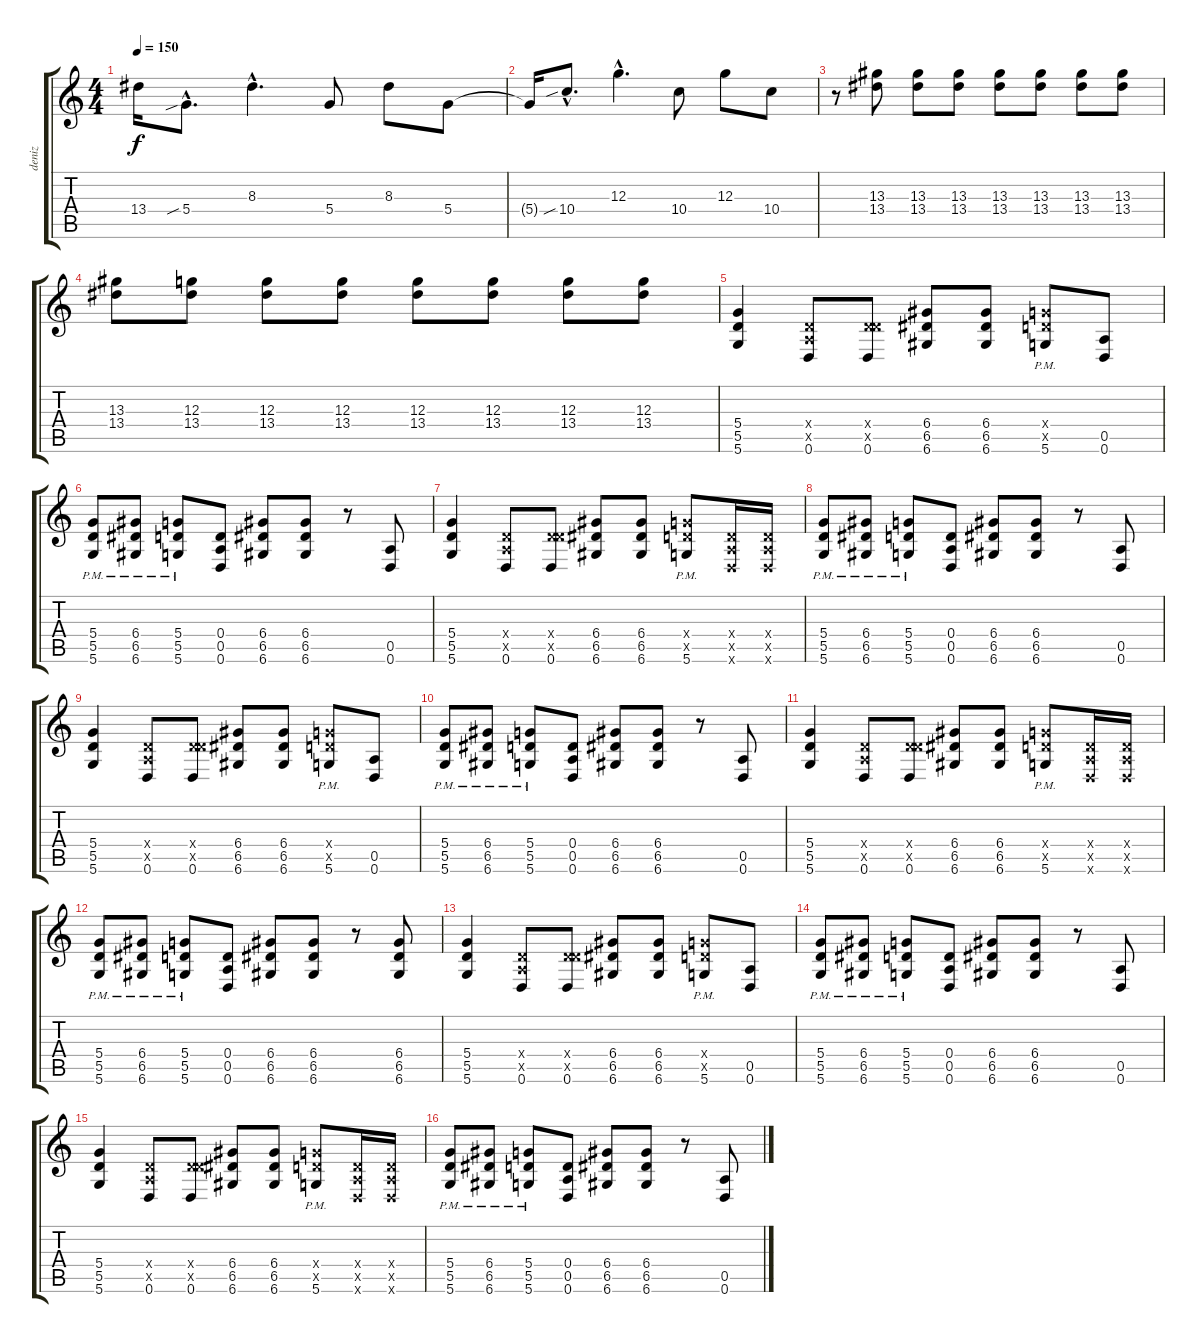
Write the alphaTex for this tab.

\track ("deniz" "deniz") {instrument distortionguitar}
\staff {score tabs}
\tuning (E4 B3 G3 D3 A2 D2) {hide}
\ts (4 4)
\tempo 150
\clef g2
\ks c
13.4{t}.16{dy f} 5.4{sib hac}.8{d} 8.3{hac}.4{d} 5.4.8 8.3.8 5.4.8 |
5.4{t}.16 10.4{sib hac}.8{d} 12.3{hac}.4{d} 10.4.8 12.3.8 10.4.8 |
r.8 (13.3 13.4).8 (13.3 13.4).8 (13.3 13.4).8 (13.3 13.4).8 (13.3 13.4).8 (13.3 13.4).8 (13.3 13.4).8 |
(13.3 13.4).8 (12.3 13.4).8 (12.3 13.4).8 (12.3 13.4).8 (12.3 13.4).8 (12.3 13.4).8 (12.3 13.4).8 (12.3 13.4).8 |
(5.4 5.5 5.6).4{volume 13} (0.4{x} 0.5{x} 0.6).8 (0.4{x} 5.5{x} 0.6).8 (6.4 6.5 6.6).8 (6.4 6.5 6.6).8 (5.4{x} 5.5{x} 5.6{pm}).8 (0.5 0.6).8 |
(5.4{pm} 5.5{pm} 5.6{pm}).8 (6.4{pm} 6.5{pm} 6.6{pm}).8 (5.4{pm} 5.5{pm} 5.6{pm}).8 (0.4 0.5 0.6).8 (6.4 6.5 6.6).8 (6.4 6.5 6.6).8 r.8 (0.5 0.6).8 |
(5.4 5.5 5.6).4 (0.4{x} 0.5{x} 0.6).8 (0.4{x} 5.5{x} 0.6).8 (6.4 6.5 6.6).8 (6.4 6.5 6.6).8 (5.4{x} 5.5{x} 5.6{pm}).8 (0.4{x} 0.5{x} 0.6{x}).16 (0.4{x} 0.5{x} 0.6{x}).16 |
(5.4{pm} 5.5{pm} 5.6{pm}).8 (6.4{pm} 6.5{pm} 6.6{pm}).8 (5.4{pm} 5.5{pm} 5.6{pm}).8 (0.4 0.5 0.6).8 (6.4 6.5 6.6).8 (6.4 6.5 6.6).8 r.8 (0.5 0.6).8 |
(5.4 5.5 5.6).4 (0.4{x} 0.5{x} 0.6).8 (0.4{x} 5.5{x} 0.6).8 (6.4 6.5 6.6).8 (6.4 6.5 6.6).8 (5.4{x} 5.5{x} 5.6{pm}).8 (0.5 0.6).8 |
(5.4{pm} 5.5{pm} 5.6{pm}).8 (6.4{pm} 6.5{pm} 6.6{pm}).8 (5.4{pm} 5.5{pm} 5.6{pm}).8 (0.4 0.5 0.6).8 (6.4 6.5 6.6).8 (6.4 6.5 6.6).8 r.8 (0.5 0.6).8 |
(5.4 5.5 5.6).4 (0.4{x} 0.5{x} 0.6).8 (0.4{x} 5.5{x} 0.6).8 (6.4 6.5 6.6).8 (6.4 6.5 6.6).8 (5.4{x} 5.5{x} 5.6{pm}).8 (0.4{x} 0.5{x} 0.6{x}).16 (0.4{x} 0.5{x} 0.6{x}).16 |
(5.4{pm} 5.5{pm} 5.6{pm}).8 (6.4{pm} 6.5{pm} 6.6{pm}).8 (5.4{pm} 5.5{pm} 5.6{pm}).8 (0.4 0.5 0.6).8 (6.4 6.5 6.6).8 (6.4 6.5 6.6).8 r.8 (6.4 6.5 6.6).8 |
(5.4 5.5 5.6).4 (0.4{x} 0.5{x} 0.6).8 (0.4{x} 5.5{x} 0.6).8 (6.4 6.5 6.6).8 (6.4 6.5 6.6).8 (5.4{x} 5.5{x} 5.6{pm}).8 (0.5 0.6).8 |
(5.4{pm} 5.5{pm} 5.6{pm}).8 (6.4{pm} 6.5{pm} 6.6{pm}).8 (5.4{pm} 5.5{pm} 5.6{pm}).8 (0.4 0.5 0.6).8 (6.4 6.5 6.6).8 (6.4 6.5 6.6).8 r.8 (0.5 0.6).8 |
(5.4 5.5 5.6).4 (0.4{x} 0.5{x} 0.6).8 (0.4{x} 5.5{x} 0.6).8 (6.4 6.5 6.6).8 (6.4 6.5 6.6).8 (5.4{x} 5.5{x} 5.6{pm}).8 (0.4{x} 0.5{x} 0.6{x}).16 (0.4{x} 0.5{x} 0.6{x}).16 |
(5.4{pm} 5.5{pm} 5.6{pm}).8 (6.4{pm} 6.5{pm} 6.6{pm}).8 (5.4{pm} 5.5{pm} 5.6{pm}).8 (0.4 0.5 0.6).8 (6.4 6.5 6.6).8 (6.4 6.5 6.6).8 r.8 (0.5 0.6).8
